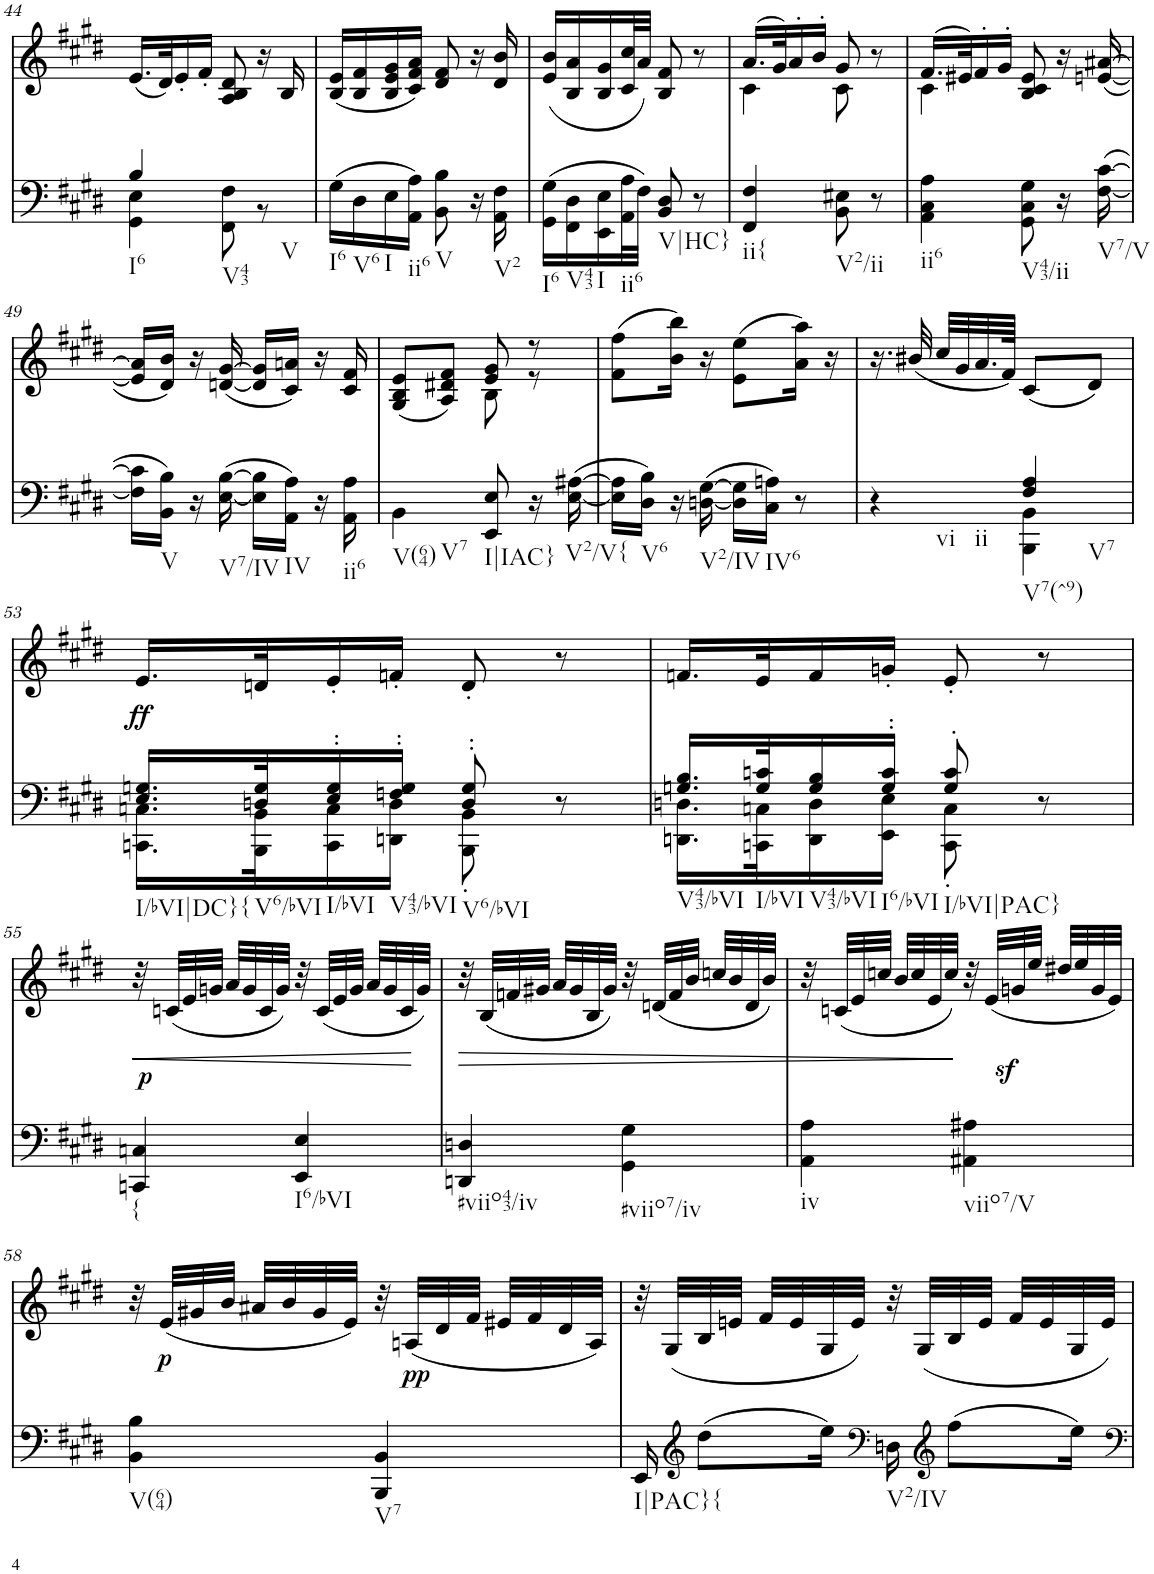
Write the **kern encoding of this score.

**kern	**dynam	**kern	**dynam
*part2	*part2	*part1	*part1
*staff2	*staff2	*staff1	*staff1
*I"piano	*	*I"piano	*
*I'Pno	*	*I'Pno	*
!!LO:PB:g=z
*clefF4	*	*clefG2	*
*k[f#c#g#d#]	*	*k[f#c#g#d#]	*
*E:	*	*E:	*
*M2/4	*	*M2/4	*
=44	=44	=44	=44
*^	*	*	*
!LO:TX:b:t=I6	!	!	!	!
4B/	4GG#\ 4E\	.	(16.e/LL	.
.	.	.	32d#/K)	.
.	.	.	16e'/	.
.	.	.	16f#'/JJ	.
!LO:TX:b:t=V43	!	!	!	!
!LO:TX:b:t=V	!	!	!	!
4ryy	8FF#\ 8F#\	.	8A/ 8B/ 8d#/	.
.	8r	.	16r	.
.	.	.	16B/	.
*v	*v	*	*	*
=45	=45	=45	=45
!LO:TX:b:t=I6	!	!	!
(16G#\LL	.	(16B/ 16e/LL	.
!LO:TX:b:t=V6	!	!	!
16D#\	.	16B/ 16f#/	.
!LO:TX:b:t=I	!	!	!
16E\	.	16B/ 16e/ 16g#/	.
!LO:TX:b:t=ii6	!	!	!
16AA\ 16A\JJ)	.	16c#/ 16f#/ 16a/JJ)	.
!LO:TX:b:t=V	!	!	!
8BB\ 8B\	.	8d#/ 8f#/	.
16r	.	16r	.
!LO:TX:b:t=V2	!	!	!
16AA\ 16F#\	.	16d#/ 16b/	.
=46	=46	=46	=46
!LO:TX:b:t=I6	!	!	!
(16GG#\ 16G#\LL	.	(16e/ 16b/LL	.
!LO:TX:b:t=V43	!	!	!
16FF#\ 16D#\	.	16B/ 16a/	.
!LO:TX:b:t=I	!	!	!
16EE\ 16E\	.	16B/ 16g#/	.
!LO:TX:b:t=ii6	!	!	!
32AA\ 32A\L	.	32c#/ 32cc#/L	.
32F#\JJJ)	.	32a/JJJ)	.
!LO:TX:b:t=V|HC}	!	!	!
8BB/ 8D#/	.	8B/ 8f#/	.
8r	.	8r	.
=47	=47	=47	=47
*	*	*^	*
!LO:TX:b:t=ii{	!	!	!	!
4FF#/ 4F#/	.	(16.a/LL	4c#\	.
.	.	32g#/K)	.	.
.	.	16a'/	.	.
.	.	16b'/JJ	.	.
!LO:TX:b:t=V2/ii	!	!	!	!
8BB\ 8E#X\	.	8g#/	8c#\	.
8r	.	8r	8ryy	.
=48	=48	=48	=48	=48
!LO:TX:b:t=ii6	!	!	!	!
4AA\ 4C#\ 4A\	.	(16.f#/LL	4c#\	.
.	.	32e#X/K)	.	.
.	.	16f#'/	.	.
.	.	16g#'/JJ	.	.
!LO:TX:b:t=V43/ii	!	!	!	!
8GG#\ 8C#\ 8G#\	.	8B/ 8c#/ 8e#/	4ryy	.
16r	.	16r	.	.
!LO:TX:b:t=V7/V	!	!	!	!
([16F#\ [16c#\	.	(<[16en/ [16a#X/	.	.
*	*	*v	*v	*
!!LO:LB:g=z
=49	=49	=49	=49
16F#\] 16c#\]LL	.	16e/] 16a#/]LL	.
!LO:TX:b:t=V	!	!	!
16BB\ 16B\JJ)	.	16d#/ 16b/JJ)	.
16r	.	16r	.
!LO:TX:b:t=V7/IV	!	!	!
([16E\ [16B\	.	([16dn/ [16g#/	.
16E\] 16B\]LL	.	16d/] 16g#/]LL	.
!LO:TX:b:t=IV	!	!	!
16AA\ 16A\JJ)	.	16c#/ 16an/JJ)	.
16r	.	16r	.
!LO:TX:b:t=ii6	!	!	!
16AA\ 16A\	.	16c#/ 16f#/	.
=50	=50	=50	=50
*	*	*^	*
!LO:TX:b:t=V(64)	!	!	!	!
!LO:TX:b:t=V7	!	!	!	!
4BB\	.	(8G#/ 8B/ 8e/L	4ryy	.
.	.	8A/ 8d#X/ 8f#/J)	.	.
!LO:TX:b:t=I|IAC}	!	!	!	!
8EE/ 8E/	.	8e/ 8g#/	8B\	.
16r	.	8r	8r	.
!LO:TX:b:t=V2/V{	!	!	!	!
([16E\ [16A#X\	.	.	.	.
*	*	*v	*v	*
=51	=51	=51	=51
16E\] 16A#\]LL	.	(8f#\ 8ff#\L	.
!LO:TX:b:t=V6	!	!	!
16D#\ 16B\JJ)	.	.	.
16r	.	16b\ 16bb\Jk)	.
!LO:TX:b:t=V2/IV	!	!	!
([16Dn\ [16G#\	.	16r	.
16D\] 16G#\]LL	.	(8e\ 8ee\L	.
!LO:TX:b:t=IV6	!	!	!
16C#\ 16An\JJ)	.	.	.
8r	.	16a\ 16aa\Jk)	.
.	.	16r	.
=52	=52	=52	=52
*^	*	*	*
!LO:TX:b:t=vi	!	!	!	!
!LO:TX:b:t=ii	!	!	!	!
4r	4ryy	.	16.r	.
.	.	.	(32b#X/	.
.	.	.	32cc#/LLL	.
.	.	.	32g#/	.
.	.	.	32.a/	.
.	.	.	64f#/JJJk)	.
!LO:TX:b:t=V7(^9)	!	!	!	!
!LO:TX:b:t=V7	!	!	!	!
4F#/ 4A/	4BBB\ 4BB\	.	(8c#/L	.
.	.	.	8d#/J)	.
!!LO:LB:g=z
=53	=53	=53	=53	=53
!LO:TX:b:t=I/bVI|DC}{	!	!	!	!
!	!	!	!	!LO:DY:b
16.E/ 16.Gn/LL	16.CCn\ 16.Cn\LL	.	16.e/LL	ff
!LO:TX:b:t=V6/bVI	!	!	!	!
32Dn/ 32G/K	32BBB\ 32BB\K	.	32dn/K	.
!LO:TX:b:t=I/bVI	!	!	!	!
16E/' 16G/'	16CC\ 16C\	.	16e'/	.
!LO:TX:b:t=V43/bVI	!	!	!	!
16Fn/' 16G/'JJ	16DDn\ 16D\JJ	.	16fn'/JJ	.
!LO:TX:b:t=V6/bVI	!	!	!	!
8D/' 8G/'	8BBB\' 8BB\'	.	8d'/	.
8r	8ryy	.	8r	.
=54	=54	=54	=54	=54
!LO:TX:b:t=V43/bVI	!	!	!	!
16.Gn/ 16.B/LL	16.DDn\ 16.Dn\LL	.	16.fn/LL	.
!LO:TX:b:t=I/bVI	!	!	!	!
32G/ 32cn/K	32CCn\ 32Cn\K	.	32e/K	.
!LO:TX:b:t=V43/bVI	!	!	!	!
16G/ 16B/	16DD\ 16D\	.	16f/	.
!LO:TX:b:t=I6/bVI	!	!	!	!
16G/' 16c/'JJ	16EE\ 16E\JJ	.	16gn'/JJ	.
!LO:TX:b:t=I/bVI|PAC}	!	!	!	!
8G/' 8c/'	8CC\' 8C\'	.	8e'/	.
8r	8ryy	.	8r	.
!!LO:LB:g=z
=55	=55	=55	=55	=55
!LO:TX:b:t={	!	!	!	!
!	!	!LO:DY:a	!	!LO:HP:b
*v	*v	*	*	*
4CCn/ 4Cn/	p	32r	<
.	.	(32cn/LLL	.
.	.	32e/	.
.	.	32gn/JJJ	.
.	.	32a/LLL	.
.	.	32g/	.
.	.	32c/	.
.	.	32g/JJJ)	.
!LO:TX:b:t=I6/bVI	!	!	!
4EE/ 4E/	.	32r	.
.	.	(32c/LLL	.
.	.	32e/	.
.	.	32g/JJJ	.
.	.	32a/LLL	.
.	.	32g/	.
.	.	32c/	.
.	.	32g/JJJ)	.
.	.	.	[
=56	=56	=56	=56
!LO:TX:b:t=#viio43/iv	!	!	!
!	!	!	!LO:HP:b
4DDn/ 4Dn/	.	32r	>
.	.	(32B/LLL	.
.	.	32fn/	.
.	.	32g#X/JJJ	.
.	.	32a/LLL	.
.	.	32g#/	.
.	.	32B/	.
.	.	32g#/JJJ)	.
!LO:TX:b:t=#viio7/iv	!	!	!
4GG#\ 4G#\	.	32r	.
.	.	(32dn/LLL	.
.	.	32f/	.
.	.	32b/JJJ	.
.	.	32ccn/LLL	.
.	.	32b/	.
.	.	32d/	.
.	.	32b/JJJ)	.
=57	=57	=57	=57
!LO:TX:b:t=iv	!	!	!
4AA\ 4A\	.	32r	.
.	.	(32cn/LLL	.
.	.	32e/	.
.	.	32ccn/JJJ	.
.	.	32b/LLL	.
.	.	32cc/	.
.	.	32e/	.
.	.	32cc/JJJ)	.
!LO:TX:b:t=viio7/V	!	!	!
4AA#X\z> 4A#X\z>	.	32r	]
.	.	(32e/LLL	.
.	.	32gn/	.
.	.	32ee/JJJ	.
.	.	32dd#X/LLL	.
.	.	32ee/	.
.	.	32g/	.
.	.	32e/JJJ)	.
!!LO:LB:g=z
=58	=58	=58	=58
!LO:TX:b:t=V(64)	!	!	!
4BB\ 4B\	.	32r	.
!	!	!	!LO:DY:b
.	.	(32e/LLL	p
.	.	32g#X/	.
.	.	32b/JJJ	.
.	.	32a#X/LLL	.
.	.	32b/	.
.	.	32g#/	.
.	.	32e/JJJ)	.
!LO:TX:b:t=V7	!	!	!
!	!LO:DY:a	!	!
4BBB/ 4BB/	pp	32r	.
.	.	(32An/LLL	.
.	.	32d#/	.
.	.	32f#/JJJ	.
.	.	32e#X/LLL	.
.	.	32f#/	.
.	.	32d#/	.
.	.	32A/JJJ)	.
=59	=59	=59	=59
!LO:TX:b:t=I|PAC}{	!	!	!
16EE/	.	32r	.
.	.	(32G#/LLL	.
*clefG2	*	*	*
(8dd#\L	.	32B/	.
.	.	32en/JJJ	.
.	.	32f#/LLL	.
.	.	32e/	.
16ee\Jk)	.	32G#/	.
.	.	32e/JJJ)	.
*clefF4	*	*	*
!LO:TX:b:t=V2/IV	!	!	!
16Dn\	.	32r	.
.	.	(32G#/LLL	.
*clefG2	*	*	*
(8ff#\L	.	32B/	.
.	.	32e/JJJ	.
.	.	32f#/LLL	.
.	.	32e/	.
16ee\Jk)	.	32G#/	.
.	.	32e/JJJ)	.
=	=	=	=
*-	*-	*-	*-
